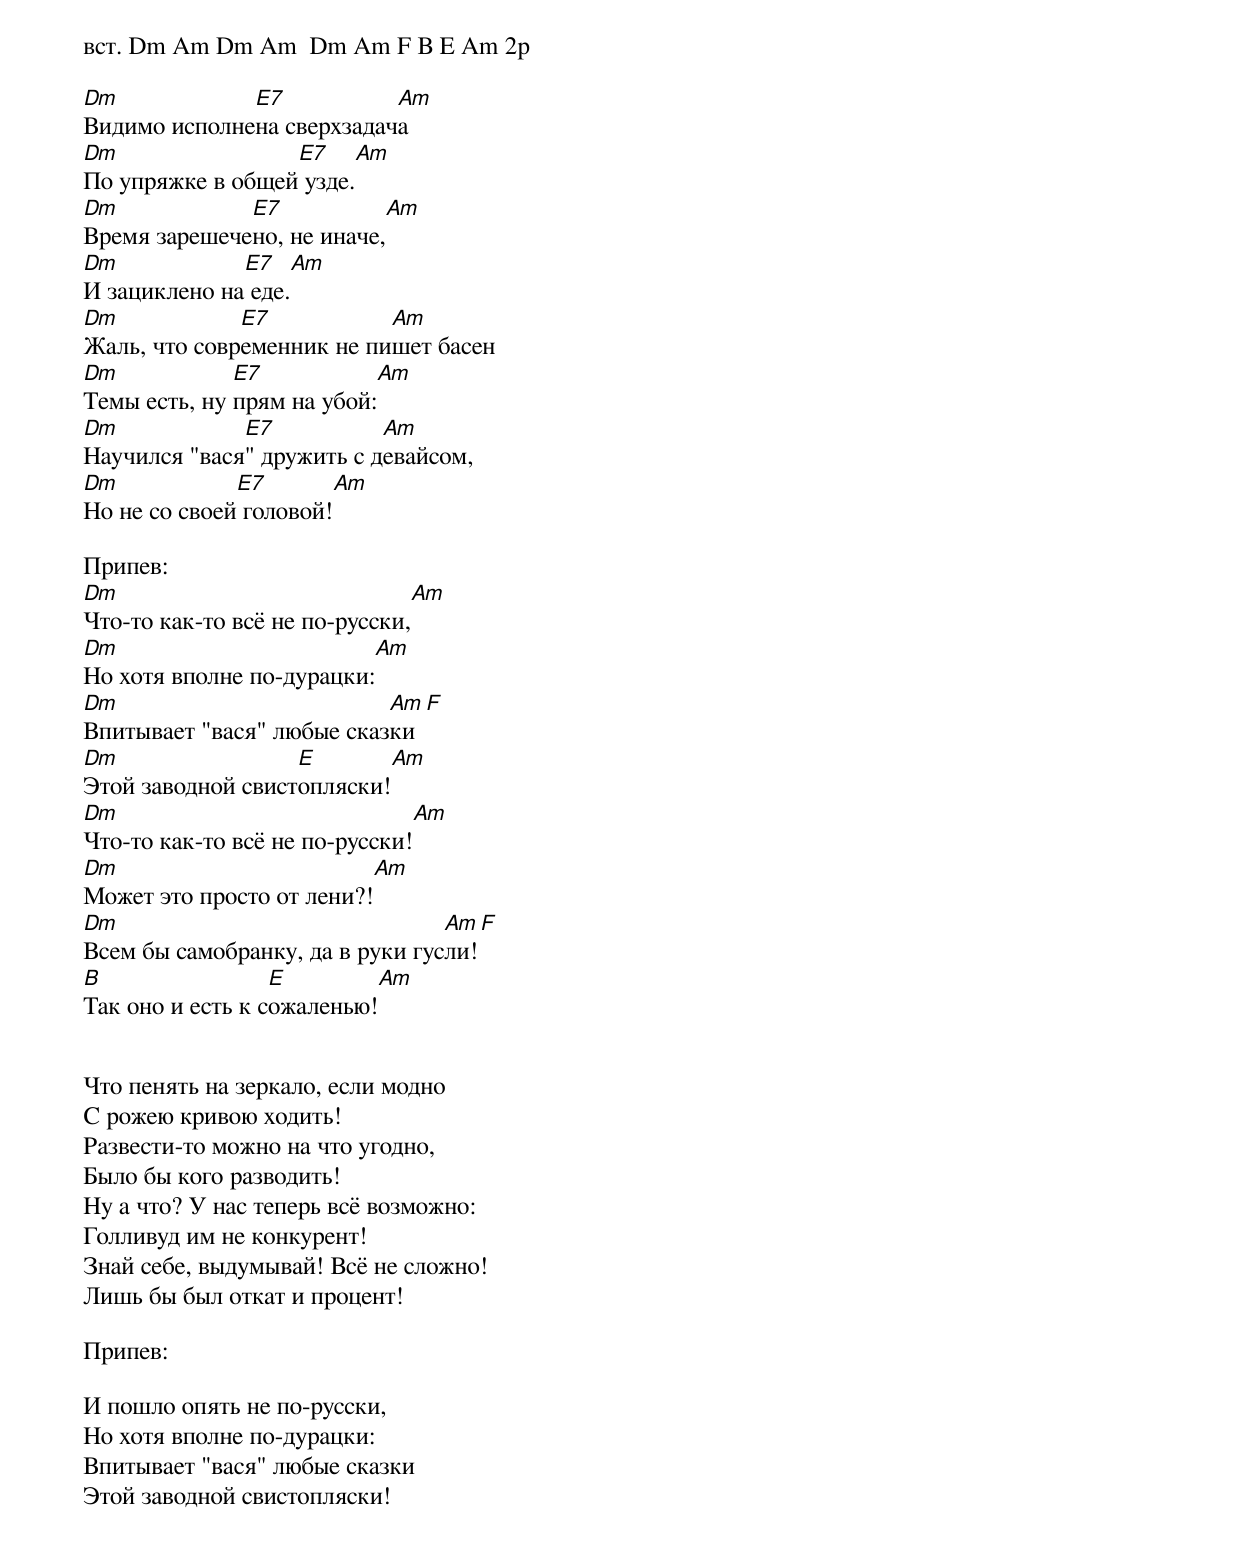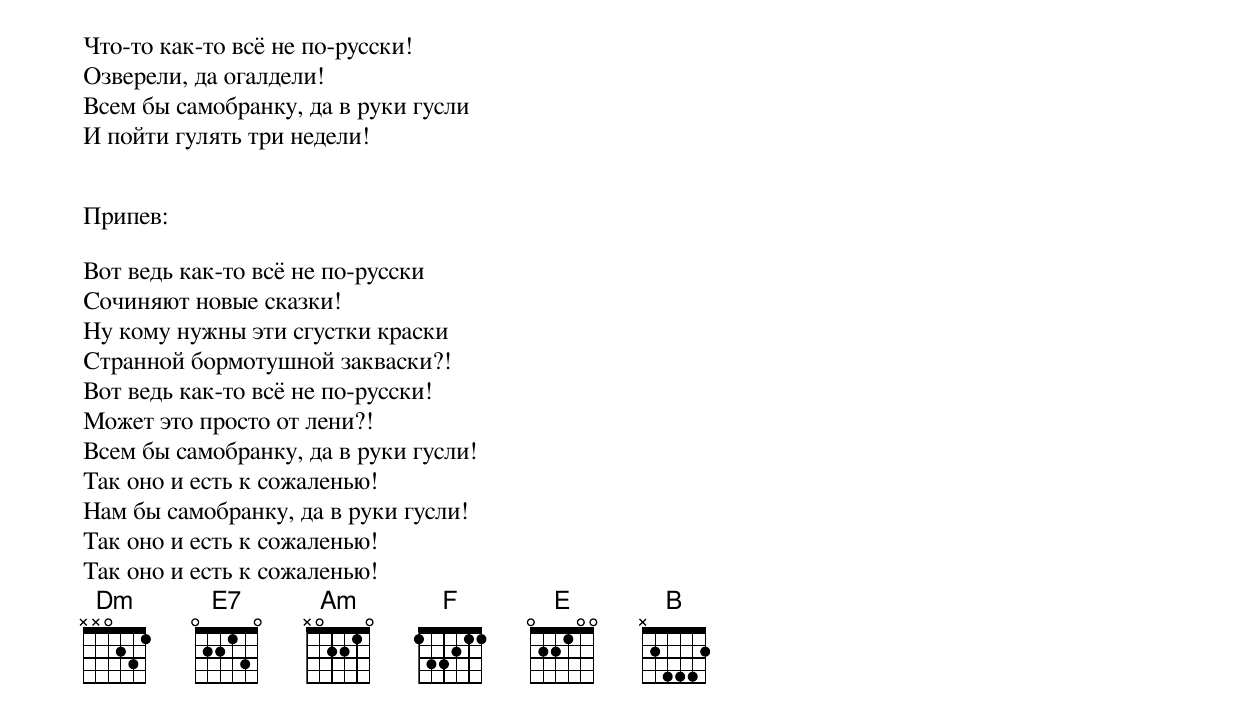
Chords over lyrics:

вст. Dm Am Dm Am  Dm Am F B E Am 2р

Dm            E7           Am
Видимо исполнена сверхзадача
Dm                E7           Am
По упряжке в общей узде.
Dm            E7           Am
Время зарешечено, не иначе,
Dm            E7           Am
И зациклено на еде.
Dm            E7           Am
Жаль, что современник не пишет басен
Dm            E7           Am
Темы есть, ну прям на убой:
Dm            E7           Am
Научился "вася" дружить с девайсом,
Dm            E7           Am
Но не со своей головой!

Припев:
Dm                               Am
Что-то как-то всё не по-русски,
Dm                               Am
Но хотя вполне по-дурацки:
Dm                         Am       F
Впитывает "вася" любые сказки
Dm                 E               Am
Этой заводной свистопляски!
Dm                               Am
Что-то как-то всё не по-русски!
Dm                               Am
Может это просто от лени?!
Dm                               Am       F
Всем бы самобранку, да в руки гусли!
B                 E               Am
Так оно и есть к сожаленью!


Что пенять на зеркало, если модно
С рожею кривою ходить!
Развести-то можно на что угодно,
Было бы кого разводить!
Ну а что? У нас теперь всё возможно:
Голливуд им не конкурент!
Знай себе, выдумывай! Всё не сложно!
Лишь бы был откат и процент!

Припев:

И пошло опять не по-русски,
Но хотя вполне по-дурацки:
Впитывает "вася" любые сказки
Этой заводной свистопляски!
Что-то как-то всё не по-русски!
Озверели, да огалдели!
Всем бы самобранку, да в руки гусли
И пойти гулять три недели!


Припев:

Вот ведь как-то всё не по-русски
Сочиняют новые сказки!
Ну кому нужны эти сгустки краски
Странной бормотушной закваски?!
Вот ведь как-то всё не по-русски!
Может это просто от лени?!
Всем бы самобранку, да в руки гусли!
Так оно и есть к сожаленью!
Нам бы самобранку, да в руки гусли!
Так оно и есть к сожаленью!
Так оно и есть к сожаленью!
